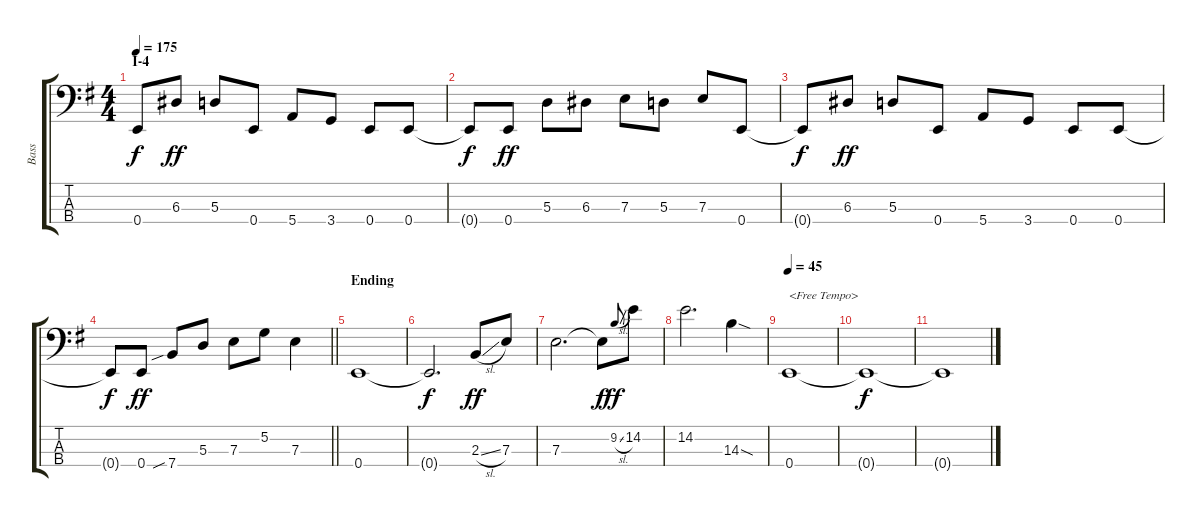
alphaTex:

\track ("Bass" "Bass") {instrument electricbasspick}
\staff {score tabs}
\tuning (G2 D2 A1 E1) {hide}
\ts (4 4)
\section ("" "I-4")
\tempo 175
\clef f4
\ks g
0.4{t}.8{dy f} 6.3.8{dy ff} 5.3.8 0.4.8 5.4.8 3.4.8 0.4.8 0.4.8 |
0.4{t}.8{dy f} 0.4.8{dy ff} 5.3.8 6.3.8 7.3.8 5.3.8 7.3.8 0.4.8 |
0.4{t}.8{dy f} 6.3.8{dy ff} 5.3.8 0.4.8 5.4.8 3.4.8 0.4.8 0.4.8 |
\barLineRight lightlight
0.4{t}.8{dy f} 0.4.8{dy ff} 7.4{sib}.8 5.3.8 7.3.8 5.2.8 7.3.4 |
\section ("" "Ending")
0.4.1 |
0.4{t}.2{d dy f} 2.3{sl}.8{dy ff} 7.3.8 |
7.3.2{d} 7.3{t}.8{dy f} 9.2{sl}.8{gr onbeat dy ff} 14.2.8 |
14.2.2{d} 14.3{sod}.4 |
\tempo 45
0.4.1{txt "<Free Tempo>"} |
0.4{t}.1{dy f} |
0.4{t}.1
